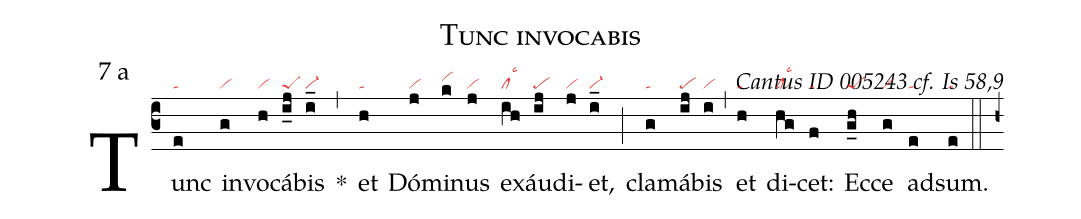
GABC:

name: Tunc invocabis;
mode: 7;
mode-differentia: a;
commentary: Cantus ID 005243 cf. Is 58,9;
nabc-lines: 1;
%%
(c3)

Tunc(e|ta) in(g|vi)vo(h|vi)cá(i_j|peS)bis(i_|vi-) *(,) et(h|ta) Dó(j|vi)mi(k|vihi)nus(j|vi) ex(ih|cllsc3)áu(ij|pe)di(j|vi)et,(i_|vi-) (;) cla(g|ta)má(ij|pe)bis(i|vi) (,) et(h|ta) di(hg|cllsc3)cet:(f|ta) Ec(g_h|peS)ce(g|vi) ad(e|ta)sum.(e|ta)

(::)

(h+)
